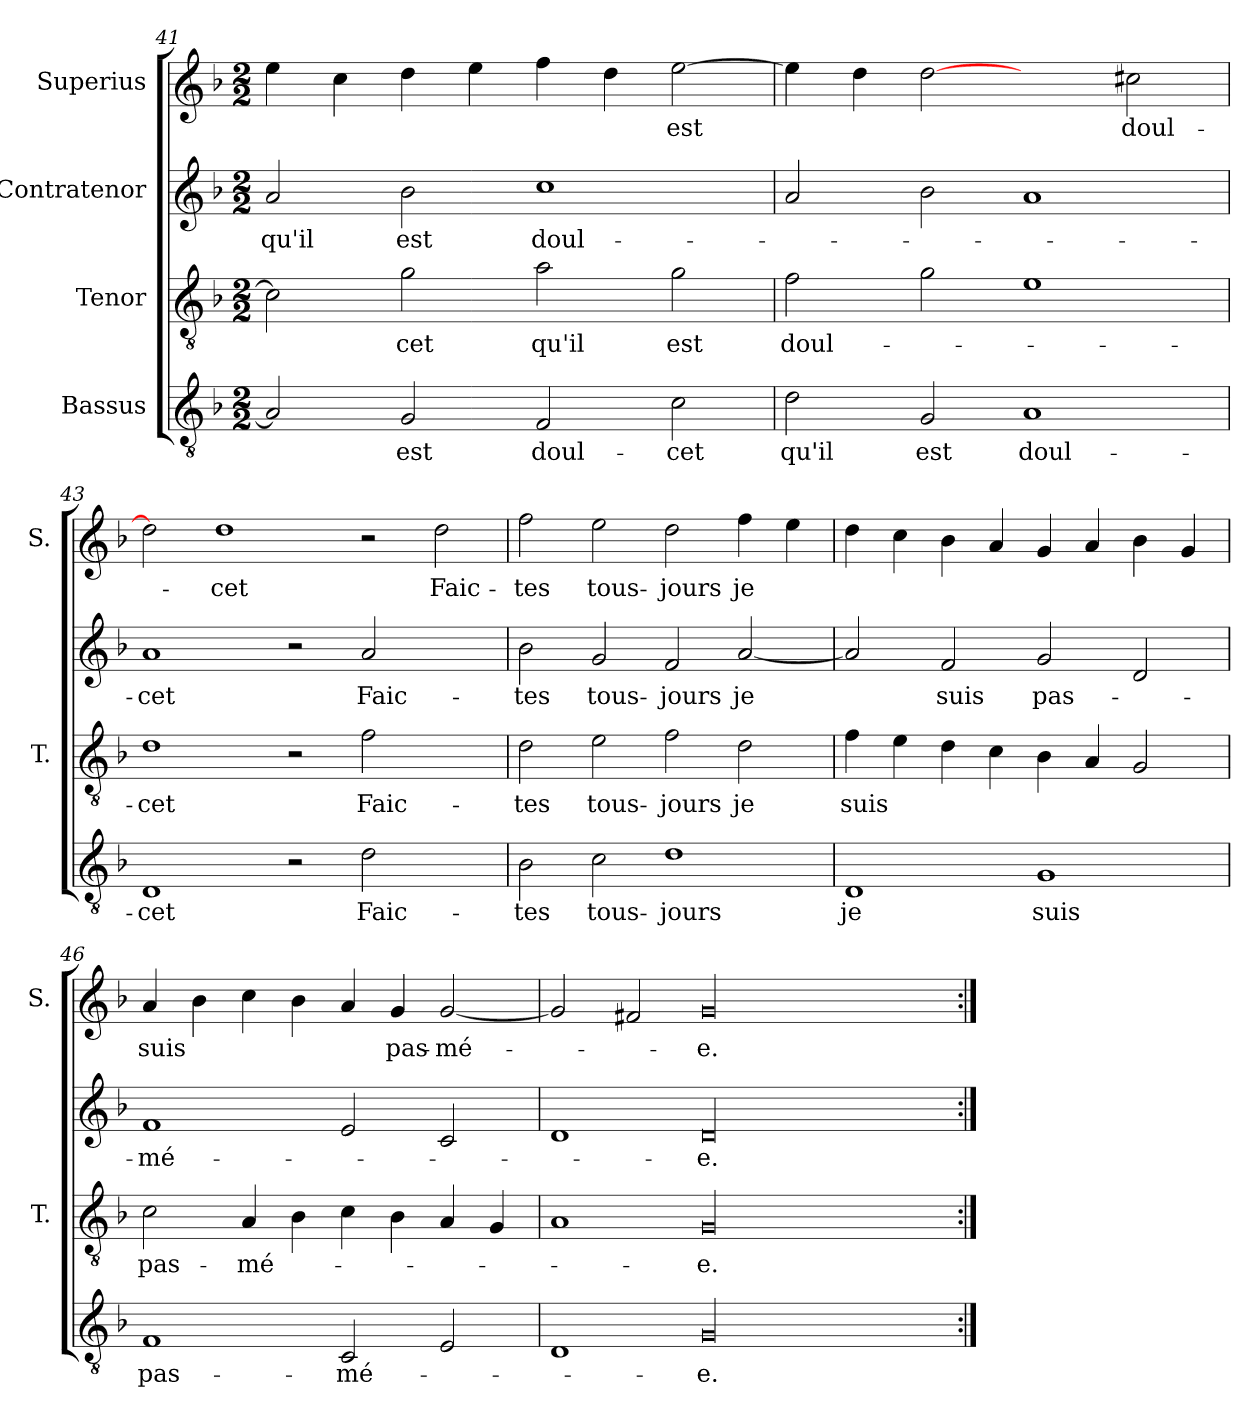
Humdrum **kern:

**kern	**text	**kern	**text	**kern	**text	**kern	**text
*part4	*part4	*part3	*part3	*part2	*part2	*part1	*part1
*staff4	*staff4	*staff3	*staff3	*staff2	*staff2	*staff1	*staff1
*I"Bassus	*	*I"Tenor	*	*I"Contratenor	*	*I"Superius	*
*	*	*I'T.	*	*	*	*I'S.	*
*clefGv2	*	*clefGv2	*	*clefG2	*	*clefG2	*
*k[b-]	*	*k[b-]	*	*k[b-]	*	*k[b-]	*
*F:	*	*F:	*	*F:	*	*F:	*
*M2/2	*	*M2/2	*	*M2/2	*	*M2/2	*
=41	=41	=41	=41	=41	=41	=41	=41
2A/]	.	2c\]	.	2a/	qu'il	4ee\	.
.	.	.	.	.	.	4cc\	.
2G/	est	2g\	-cet	2b-\	est	4dd\	.
.	.	.	.	.	.	4ee\	.
2F/	doul-	2a\	qu'il	1cc\	doul-	4ff\	.
.	.	.	.	.	.	4dd\	.
2c\	-cet	2g\	est	.	.	[2ee\	est
=42	=42	=42	=42	=42	=42	=42	=42
2d\	qu'il	2f\	doul-	2a/	.	4ee\]	.
.	.	.	.	.	.	4dd\	.
2G/	est	2g\	.	2b-\	.	[2dd\	.
1A/	doul-	1e\	.	1a/	.	2ryy	.
.	.	.	.	.	.	2cc#X\	doul-
=43	=43	=43	=43	=43	=43	=43	=43
1D/	-cet	1d\	-cet	1a/	-cet	2dd\]	.
.	.	.	.	.	.	1dd\	-cet
2r	.	2r	.	2r	.	.	.
2d\	Faic-	2f\	Faic-	2a/	Faic-	2r	.
2ryy	.	2ryy	.	2ryy	.	2dd\	Faic-
!!LO:LB:g=z
=44	=44	=44	=44	=44	=44	=44	=44
2B-\	-tes	2d\	-tes	2b-\	-tes	2ff\	-tes
2c\	tous-	2e\	tous-	2g/	tous-	2ee\	tous-
1d\	-jours	2f\	-jours	2f/	-jours	2dd\	-jours
.	.	2d\	je	[2a/	je	4ff\	je
.	.	.	.	.	.	4ee\	.
=45	=45	=45	=45	=45	=45	=45	=45
1D/	je	4f\	suis	2a/]	.	4dd\	.
.	.	4e\	.	.	.	4cc\	.
.	.	4d\	.	2f/	suis	4b-\	.
.	.	4c\	.	.	.	4a/	.
1G/	suis	4B-\	.	2g/	pas-	4g/	.
.	.	4A/	.	.	.	4a/	.
.	.	2G/	.	2d/	.	4b-\	.
.	.	.	.	.	.	4g/	.
=46	=46	=46	=46	=46	=46	=46	=46
1F/	pas-	2c\	pas-	1f/	-mé-	4a/	suis
.	.	.	.	.	.	4b-\	.
.	.	4A/	-mé-	.	.	4cc\	.
.	.	4B-\	.	.	.	4b-\	.
2C/	-mé-	4c\	.	2e/	.	4a/	.
.	.	4B-\	.	.	.	4g/	pas-
2E/	.	4A/	.	2c/	.	[2g/	-mé-
.	.	4G/	.	.	.	.	.
=47	=47	=47	=47	=47	=47	=47	=47
1D/	.	1A/	.	1d/	.	2g/]	.
.	.	.	.	.	.	2f#X/	.
00G/	-e.	00G/	-e.	00d/	-e.	00g/	-e.
=:|!	=:|!	=:|!	=:|!	=:|!	=:|!	=:|!	=:|!
*-	*-	*-	*-	*-	*-	*-	*-
